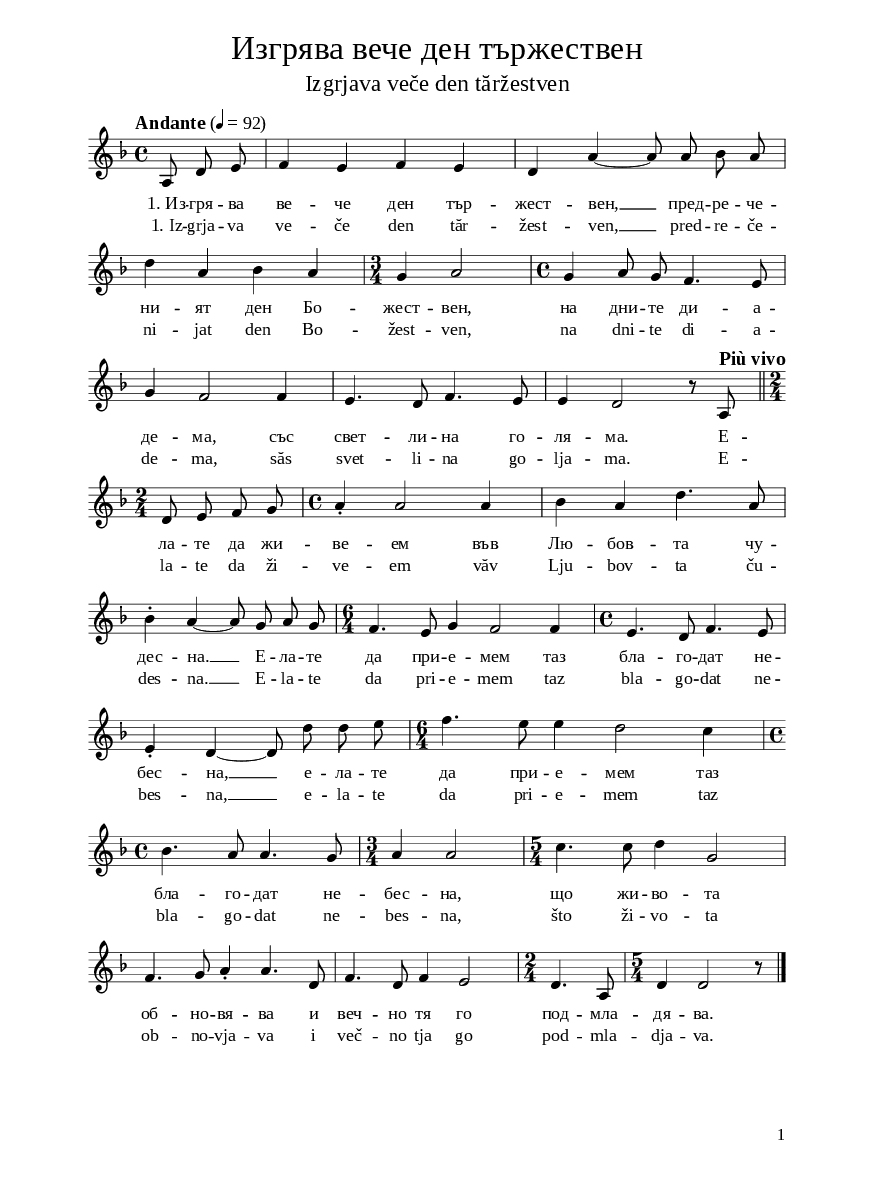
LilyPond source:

\version "2.24.4"

% include paper part and global functions
\include "include/globals.ily"

\bookpart {
  \label #'ref022
  \tocItem \markup "Изгрява вече ден тържествен – Izgrjava veče den tăržestven"
  \include "include/bookpart-paper.ily"
  \score {
    \include "include/score-layout.ily"

    \new Voice \absolute {
      \clef treble
      \key d \minor
      \time 4/4
      \tempoFunc "Andante" 4 "92"
      \autoBeamOff

      \partial 4.

      a8 d'8 e'8 |f'4 e'4 f'4 e'4 |d'4 a'4 ~ a'8 a'8 bes'8 a'8 \break |
      d''4 a'4 bes'4 a'4 |\time 3/4  g'4 a'2 | \time 4/4  g'4 a'8 g'8 f'4. e'8 \break
      g'4 f'2 f'4 |  e'4. d'8 f'4. e'8 | e'4 d'2 r8 \tempo "Più vivo" a8 | \bar "||" \time 2/4 \break
      d'8 e'8 f'8 g'8 | \time 4/4  a'4 \staccato a'2 a'4 | bes'4 a'4 d''4. a'8 \break |
      bes'4 \staccato a'4 ~ a'8 g'8 a'8 g'8 |  \time 6/4  f'4. e'8 g'4 f'2 f'4 | \time 4/4  e'4. d'8 f'4. e'8 \break |
      e'4 \staccato d'4 ~ d'8 d''8 d''8 e''8 | \time 6/4  f''4. e''8 e''4 d''2 c''4 \break
      \time 4/4  bes'4. a'8 a'4. g'8 |  \time 3/4  a'4 a'2 | \time 5/4  c''4. c''8 d''4 g'2 \break |
      f'4. g'8 a'4 \staccato a'4. d'8 | f'4. d'8 f'4 e'2 | \time 2/4 d'4. a8 | \time 5/4 d'4 d'2 r8 \bar "|."
    }
    \addlyrics {
      "1. Из" -- гря -- ва ве -- че ден тър -- жест -- вен, __ пред -- ре -- че
      -- ни -- ят ден Бо -- жест -- вен, на дни --
      те ди -- а -- де -- ма, със свет -- ли -- на го
      -- ля -- ма. Е -- ла -- те да жи -- ве -- ем във
      Лю -- бов -- та чу -- дес -- на. __ Е -- ла -- те
      да при -- е -- мем таз бла -- го -- дат не --
      бес -- на, __ е -- ла -- те да при -- е -- мем таз
      бла -- го -- дат не -- бес -- на, що жи -- во --
      та об -- но -- вя -- ва и веч -- но тя го под
      -- мла -- дя -- ва.
    }
    \addlyrics {
      "1. Iz" -- grja -- va ve -- če den tăr -- žest -- ven, __ pred -- re -- če
      -- ni -- jat den Bo -- žest -- ven, na dni --
      te di -- a -- de -- ma, săs svet -- li -- na go
      -- lja -- ma. E -- la -- te da ži -- ve -- em văv
      Lju -- bov -- ta ču -- des -- na. __ E -- la -- te
      da pri -- e -- mem taz bla -- go -- dat ne --
      bes -- na, __ e -- la -- te da pri -- e -- mem taz
      bla -- go -- dat ne -- bes -- na, što ži -- vo --
      ta ob -- no -- vja -- va i več -- no tja go pod
      -- mla -- dja -- va.
    }
    \header {
      title = \titleFunc "Изгрява вече ден тържествен" "Izgrjava veče den tăržestven"
    }

    \midi{}

  } % score

  \pageBreak

  \markup \abs-fontsize #10 {
    \hspace #5
    \override #`(baseline-skip . ,bgCoupletBaselineSkip)
    \column {

      \line { 2. И носи радост за душата, }
      \line {   "   " и прогласява свободата,}
      \line {   "   " и мир с Любов пресвята}
      \line {   "   " за всички на Земята. }


      \vspace #0.5
      \line { "   " \italic {Припев: } }

      \line {   "   "  Елате да живеем }

      \line {   "   " във Любовта чудесна. }

      \line {   "   " Елате да приемем }

      \line {   "   " таз благодат небесна, }

      \line {   "   " що живота обновява }

      \line {   "   " и вечно тя го подмладява. }

      \vspace #0.5
      \line {  3.  О, ден прекрасен, вечно благо, }
      \line {   "   " кому за тебе не е драго? }
      \line {   "   " За всичките години}
      \line {   "   " по-скоро обнови ни! }

      \vspace #0.5
      \line { "   " \italic {Припев ... } }
    }
    \hspace #1
    \override #`(baseline-skip . ,bgCoupletBaselineSkip)
    \column {

      \line { 2. I nosi radost za dušata, }
      \line {   "   " i proglasjava svobodata,}
      \line {   "   " i mir s Ljubov presvjata}
      \line {   "   " za vsički na Zemjata. }


      \vspace #0.5
      \line { "   " \italic {Refrain: } }

      \line {   "   "  Elate da živeem }

      \line {   "   " văv Ljubovta čudesna. }

      \line {   "   " Elate da priemem }

      \line {   "   " taz blagodat nebesna, }

      \line {   "   " što života obnovjava }

      \line {   "   " i večno tja go podmladjava. }

      \vspace #0.5
      \line {  3.  O, den prekrasen, večno blago, }
      \line {   "   " komu za tebe ne e drago? }
      \line {   "   " Za vsičkite godini}
      \line {   "   " po-skoro obnovi ni! }

      \vspace #0.5
      \line { "   " \italic {Refrain ... } }
    }    %column

  } % markup


  \markup \vspace #3


  % include foreign translation(s) of the song
  \version "2.24.4"

\markup \fill-line { \fontsize #deTitleFontSize "Der feierliche Tag bricht schon an" }
\markup \null
\markup \null


\markup \abs-fontsize #10 {
  \hspace #25
  \override #`(baseline-skip . ,deCoupletBaselineSkip)


  \column {
    \line { 1. Der feierliche Tag bricht schon an, }
    \line {   "   " der vorherbestimmte göttliche Tag, }
    \line {   "   " ein Diadem der Tage,}
    \line {   "   " mit seinem großen Licht. }


     \vspace #0.5
    \line { "   " \italic { Refrain:}  }
    \line {"   " Kommt, auf dass wir }
    \line {   "   "in der wunderbaren Liebe leben. }
    \line {   "   " Kommt, auf dass wir  }
    \line {   "   " diesen himmlischen Segen empfangen, }
    \line {   "   " welcher das Leben erneuert }
    \line {   "   " und es ewig verjüngt. }
  \vspace #0.5
      \line {2. Und er bringt Freude für die Seele }
    \line {   "   "und verkündet die Freiheit }
    \line {   "   " und den Frieden mit allheiliger Liebe }
    \line {   "   " für alle auf der Erde. }

     \vspace #0.5
    \line { "   " \italic { Refrain } ... }

    \vspace #0.5
    \line { 3. Oh, wunderschöner Tag, ewiges Wohl, }
    \line {   "   " wem ist das nicht wertvoll? }
    \line {   "   " Für all die Jahre}
    \line {   "   " erneuere uns bald! }
  }
}










} % bookpart
